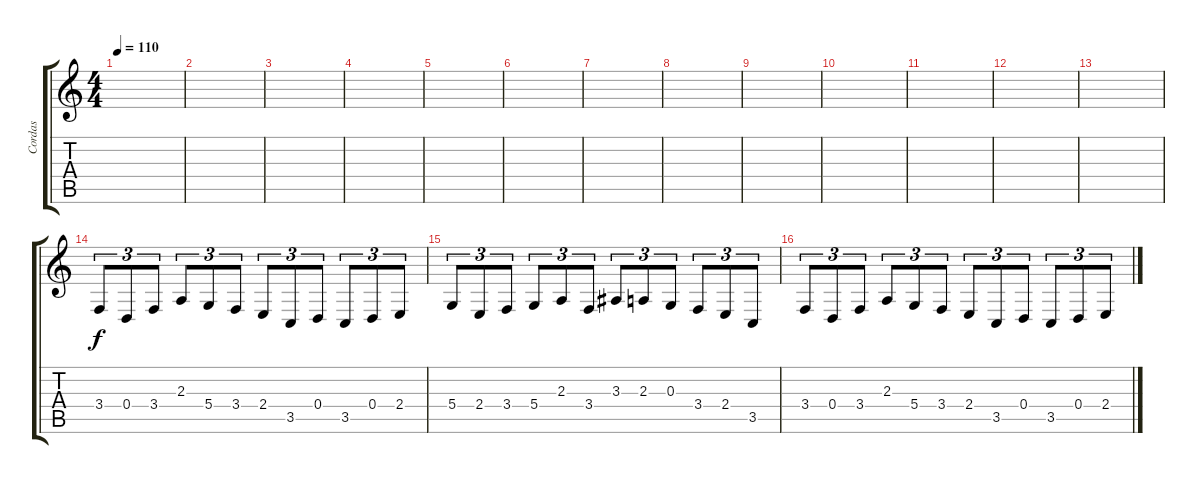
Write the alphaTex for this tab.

\track ("Cordas" "Cordas") {instrument stringensemble1}
\staff {score tabs}
\tuning (E4 B3 G3 D3 A2 E2) {hide}
\ts (4 4)
\tempo 110
\clef g2
\ks c
|
|
|
|
|
|
|
|
|
|
|
|
|
3.4.8{tu (3 2)} 0.4.8{tu (3 2)} 3.4.8{tu (3 2)} 2.3.8{tu (3 2)} 5.4.8{tu (3 2)} 3.4.8{tu (3 2)} 2.4.8{tu (3 2)} 3.5.8{tu (3 2)} 0.4.8{tu (3 2)} 3.5.8{tu (3 2)} 0.4.8{tu (3 2)} 2.4.8{tu (3 2)} |
5.4.8{tu (3 2)} 2.4.8{tu (3 2)} 3.4.8{tu (3 2)} 5.4.8{tu (3 2)} 2.3.8{tu (3 2)} 3.4.8{tu (3 2)} 3.3.8{tu (3 2)} 2.3.8{tu (3 2)} 0.3.8{tu (3 2)} 3.4.8{tu (3 2)} 2.4.8{tu (3 2)} 3.5.8{tu (3 2)} |
3.4.8{tu (3 2)} 0.4.8{tu (3 2)} 3.4.8{tu (3 2)} 2.3.8{tu (3 2)} 5.4.8{tu (3 2)} 3.4.8{tu (3 2)} 2.4.8{tu (3 2)} 3.5.8{tu (3 2)} 0.4.8{tu (3 2)} 3.5.8{tu (3 2)} 0.4.8{tu (3 2)} 2.4.8{tu (3 2)}
